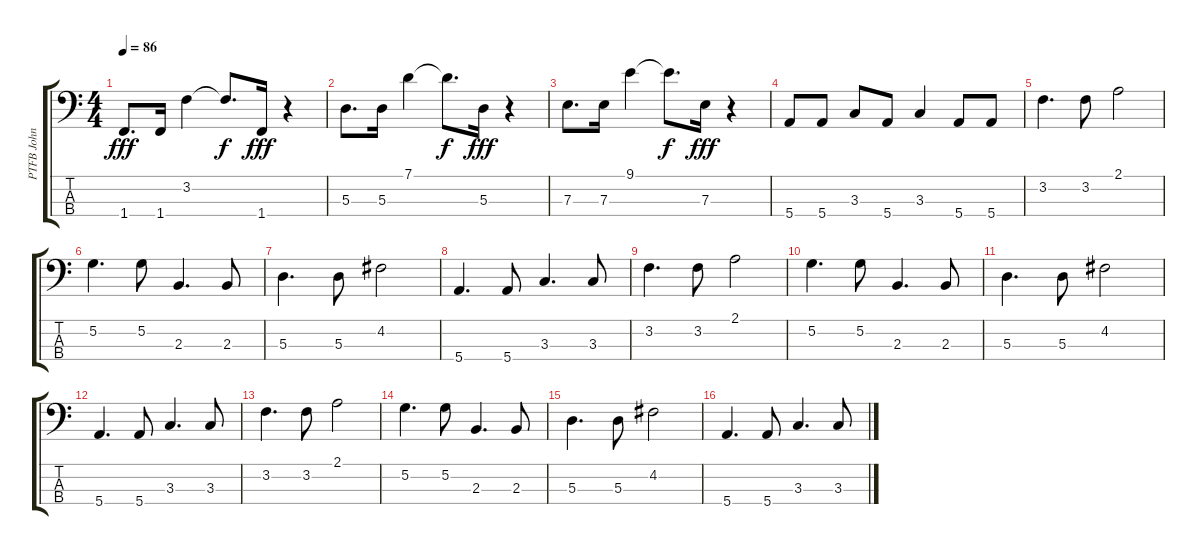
\track ("PTFB John" "PTFB John") {instrument electricbassfinger}
\staff {score tabs}
\tuning (G2 D2 A1 E1) {hide}
\ts (4 4)
\tempo 86
\clef f4
\ks c
1.4.8{d dy fff} 1.4.16 3.2.4 3.2{t}.8{d dy f} 1.4.16{dy fff} r.4 |
5.3.8{d} 5.3.16 7.1.4 7.1{t}.8{d dy f} 5.3.16{dy fff} r.4 |
7.3.8{d} 7.3.16 9.1.4 9.1{t}.8{d dy f} 7.3.16{dy fff} r.4 |
5.4.8 5.4.8 3.3.8 5.4.8 3.3.4 5.4.8 5.4.8 |
3.2.4{d} 3.2.8 2.1.2 |
5.2.4{d} 5.2.8 2.3.4{d} 2.3.8 |
5.3.4{d} 5.3.8 4.2.2 |
5.4.4{d} 5.4.8 3.3.4{d} 3.3.8 |
3.2.4{d} 3.2.8 2.1.2 |
5.2.4{d} 5.2.8 2.3.4{d} 2.3.8 |
5.3.4{d} 5.3.8 4.2.2 |
5.4.4{d} 5.4.8 3.3.4{d} 3.3.8 |
3.2.4{d} 3.2.8 2.1.2 |
5.2.4{d} 5.2.8 2.3.4{d} 2.3.8 |
5.3.4{d} 5.3.8 4.2.2 |
5.4.4{d} 5.4.8 3.3.4{d} 3.3.8
